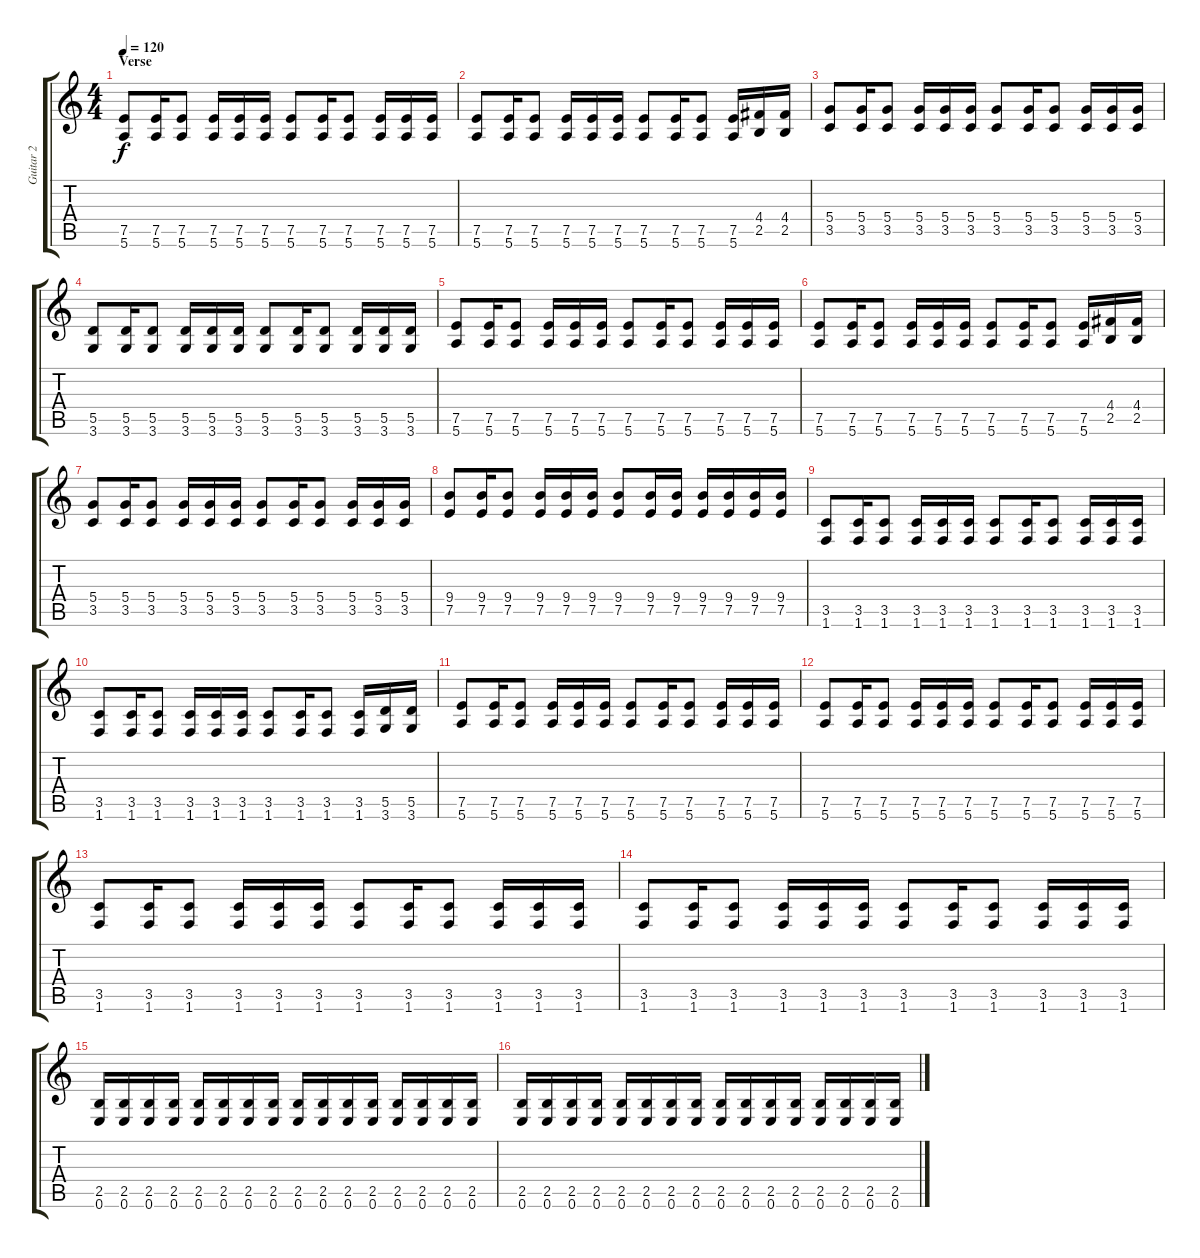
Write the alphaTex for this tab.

\track ("Guitar 2" "Guitar 2") {instrument distortionguitar}
\staff {score tabs}
\tuning (E4 B3 G3 D3 A2 E2) {hide}
\ts (4 4)
\section ("" "Verse")
\tempo 120
\clef g2
\ks c
(7.5 5.6).8{dy f} (7.5 5.6).16 (7.5 5.6).8 (7.5 5.6).16 (7.5 5.6).16 (7.5 5.6).16 (7.5 5.6).8 (7.5 5.6).16 (7.5 5.6).8 (7.5 5.6).16 (7.5 5.6).16 (7.5 5.6).16 |
(7.5 5.6).8 (7.5 5.6).16 (7.5 5.6).8 (7.5 5.6).16 (7.5 5.6).16 (7.5 5.6).16 (7.5 5.6).8 (7.5 5.6).16 (7.5 5.6).8 (7.5 5.6).16 (4.4 2.5).16 (4.4 2.5).16 |
(5.4 3.5).8 (5.4 3.5).16 (5.4 3.5).8 (5.4 3.5).16 (5.4 3.5).16 (5.4 3.5).16 (5.4 3.5).8 (5.4 3.5).16 (5.4 3.5).8 (5.4 3.5).16 (5.4 3.5).16 (5.4 3.5).16 |
(5.5 3.6).8 (5.5 3.6).16 (5.5 3.6).8 (5.5 3.6).16 (5.5 3.6).16 (5.5 3.6).16 (5.5 3.6).8 (5.5 3.6).16 (5.5 3.6).8 (5.5 3.6).16 (5.5 3.6).16 (5.5 3.6).16 |
(7.5 5.6).8 (7.5 5.6).16 (7.5 5.6).8 (7.5 5.6).16 (7.5 5.6).16 (7.5 5.6).16 (7.5 5.6).8 (7.5 5.6).16 (7.5 5.6).8 (7.5 5.6).16 (7.5 5.6).16 (7.5 5.6).16 |
(7.5 5.6).8 (7.5 5.6).16 (7.5 5.6).8 (7.5 5.6).16 (7.5 5.6).16 (7.5 5.6).16 (7.5 5.6).8 (7.5 5.6).16 (7.5 5.6).8 (7.5 5.6).16 (4.4 2.5).16 (4.4 2.5).16 |
(5.4 3.5).8 (5.4 3.5).16 (5.4 3.5).8 (5.4 3.5).16 (5.4 3.5).16 (5.4 3.5).16 (5.4 3.5).8 (5.4 3.5).16 (5.4 3.5).8 (5.4 3.5).16 (5.4 3.5).16 (5.4 3.5).16 |
(9.4 7.5).8 (9.4 7.5).16 (9.4 7.5).8 (9.4 7.5).16 (9.4 7.5).16 (9.4 7.5).16 (9.4 7.5).8 (9.4 7.5).16 (9.4 7.5).16 (9.4 7.5).16 (9.4 7.5).16 (9.4 7.5).16 (9.4 7.5).16 |
(3.5 1.6).8 (3.5 1.6).16 (3.5 1.6).8 (3.5 1.6).16 (3.5 1.6).16 (3.5 1.6).16 (3.5 1.6).8 (3.5 1.6).16 (3.5 1.6).8 (3.5 1.6).16 (3.5 1.6).16 (3.5 1.6).16 |
(3.5 1.6).8 (3.5 1.6).16 (3.5 1.6).8 (3.5 1.6).16 (3.5 1.6).16 (3.5 1.6).16 (3.5 1.6).8 (3.5 1.6).16 (3.5 1.6).8 (3.5 1.6).16 (5.5 3.6).16 (5.5 3.6).16 |
(7.5 5.6).8 (7.5 5.6).16 (7.5 5.6).8 (7.5 5.6).16 (7.5 5.6).16 (7.5 5.6).16 (7.5 5.6).8 (7.5 5.6).16 (7.5 5.6).8 (7.5 5.6).16 (7.5 5.6).16 (7.5 5.6).16 |
(7.5 5.6).8 (7.5 5.6).16 (7.5 5.6).8 (7.5 5.6).16 (7.5 5.6).16 (7.5 5.6).16 (7.5 5.6).8 (7.5 5.6).16 (7.5 5.6).8 (7.5 5.6).16 (7.5 5.6).16 (7.5 5.6).16 |
(3.5 1.6).8 (3.5 1.6).16 (3.5 1.6).8 (3.5 1.6).16 (3.5 1.6).16 (3.5 1.6).16 (3.5 1.6).8 (3.5 1.6).16 (3.5 1.6).8 (3.5 1.6).16 (3.5 1.6).16 (3.5 1.6).16 |
(3.5 1.6).8 (3.5 1.6).16 (3.5 1.6).8 (3.5 1.6).16 (3.5 1.6).16 (3.5 1.6).16 (3.5 1.6).8 (3.5 1.6).16 (3.5 1.6).8 (3.5 1.6).16 (3.5 1.6).16 (3.5 1.6).16 |
(2.5 0.6).16 (2.5 0.6).16 (2.5 0.6).16 (2.5 0.6).16 (2.5 0.6).16 (2.5 0.6).16 (2.5 0.6).16 (2.5 0.6).16 (2.5 0.6).16 (2.5 0.6).16 (2.5 0.6).16 (2.5 0.6).16 (2.5 0.6).16 (2.5 0.6).16 (2.5 0.6).16 (2.5 0.6).16 |
(2.5 0.6).16 (2.5 0.6).16 (2.5 0.6).16 (2.5 0.6).16 (2.5 0.6).16 (2.5 0.6).16 (2.5 0.6).16 (2.5 0.6).16 (2.5 0.6).16 (2.5 0.6).16 (2.5 0.6).16 (2.5 0.6).16 (2.5 0.6).16 (2.5 0.6).16 (2.5 0.6).16 (2.5 0.6).16
